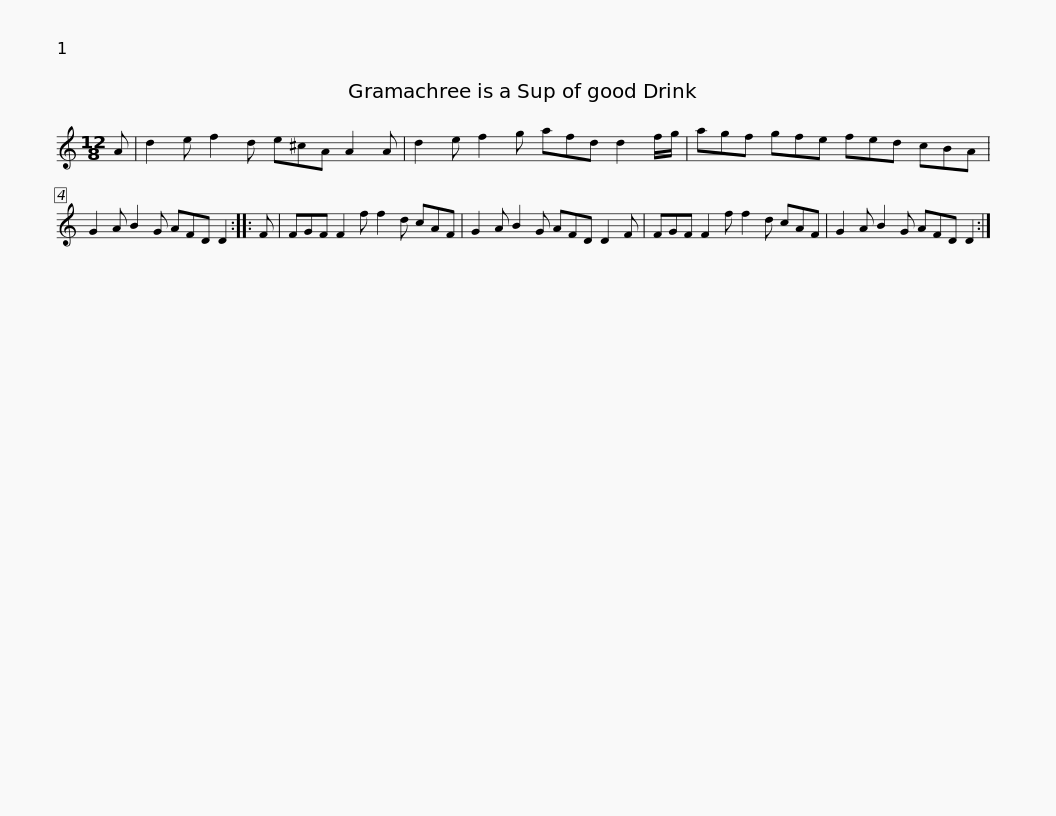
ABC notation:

X:1
L:1/8
M:12/8
I:linebreak $
K:C
V:1 treble
V:1
 A | d2 e f2 d e^cA A2 A | d2 e f2 g afd d2 f/g/ | agf gfe fed cBA |$ G2 A B2 G AFD D2 :: %5
 F | FGF F2 f f2 d cAF | G2 A B2 G AFD D2 F | FGF F2 f f2 d cAF |$ G2 A B2 G AFD D2 :| %10
